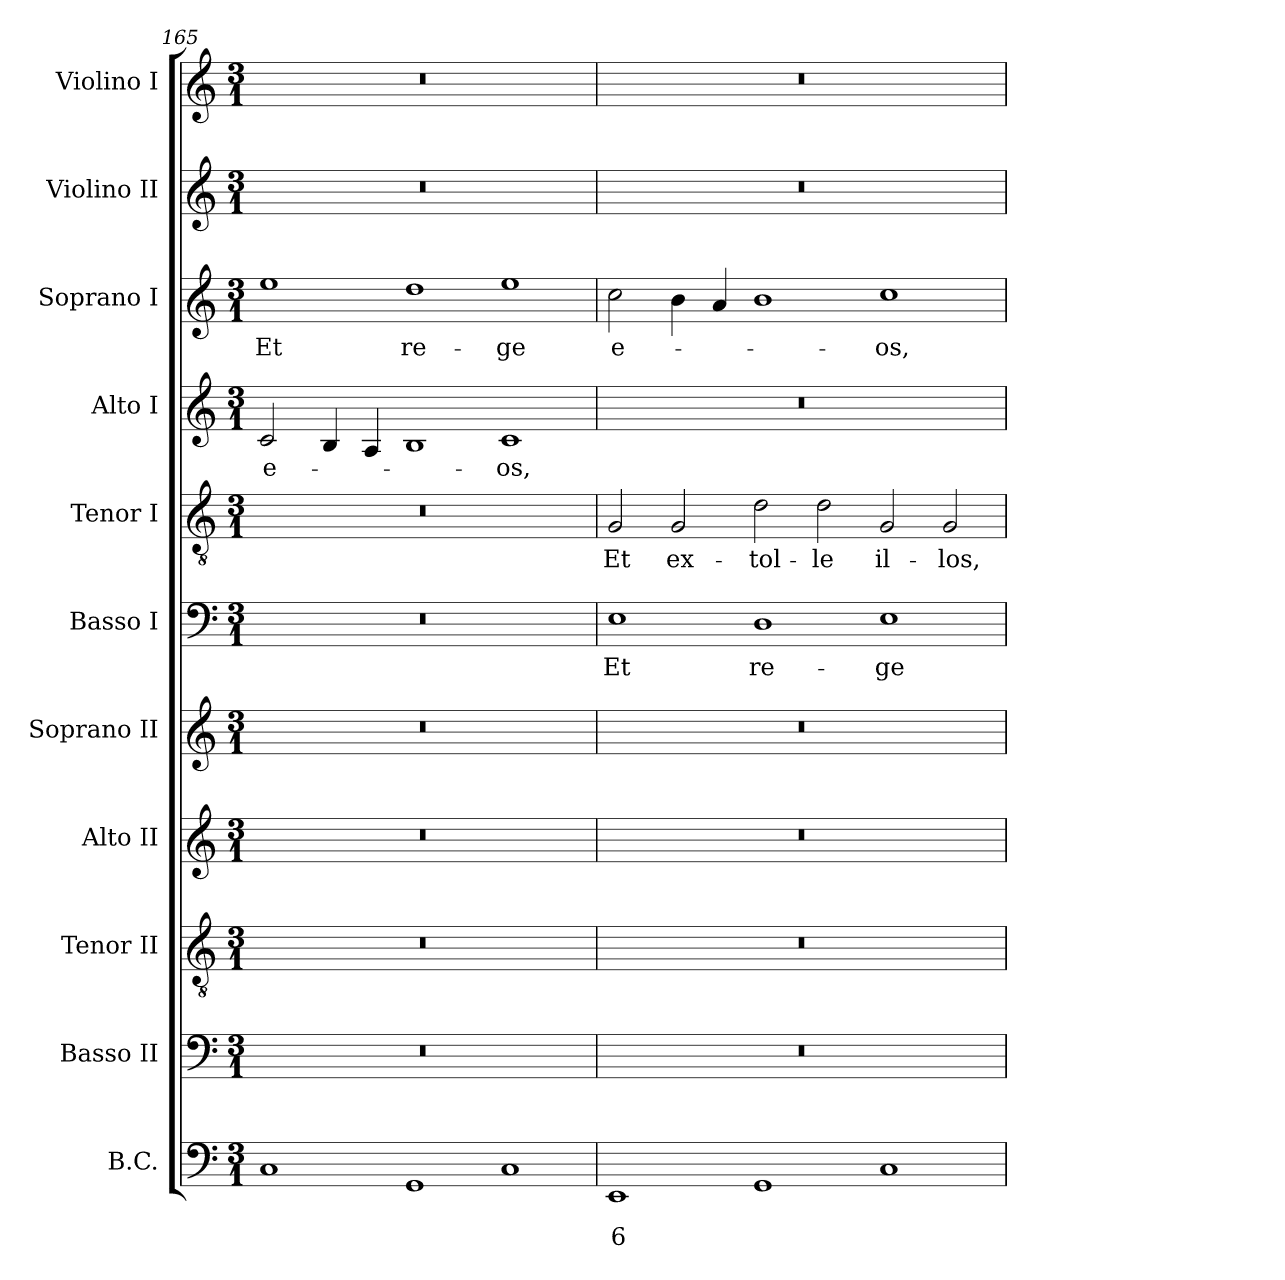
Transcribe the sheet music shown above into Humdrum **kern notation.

**kern	**text	**text	**kern	**kern	**kern	**kern	**kern	**text	**kern	**text	**kern	**text	**kern	**text	**kern	**kern
*part11	*part11	*part11	*part10	*part9	*part8	*part7	*part6	*part6	*part5	*part5	*part4	*part4	*part3	*part3	*part2	*part1
*staff11	*staff11	*staff11	*staff10	*staff9	*staff8	*staff7	*staff6	*staff6	*staff5	*staff5	*staff4	*staff4	*staff3	*staff3	*staff2	*staff1
*I"B.C.	*	*	*I"Basso II	*I"Tenor II	*I"Alto II	*I"Soprano II	*I"Basso I	*	*I"Tenor I	*	*I"Alto I	*	*I"Soprano I	*	*I"Violino II	*I"Violino I
*I'BC	*	*	*I'B 2	*I'T 2	*I'A 2	*I'S 2	*I'B 1	*	*I'T 1	*	*I'A 1	*	*I'S 1	*	*I'Vln. II	*I'Vln. I
*clefF4	*	*	*clefF4	*clefGv2	*clefG2	*clefG2	*clefF4	*	*clefGv2	*	*clefG2	*	*clefG2	*	*clefG2	*clefG2
*k[]	*	*	*k[]	*k[]	*k[]	*k[]	*k[]	*	*k[]	*	*k[]	*	*k[]	*	*k[]	*k[]
*C:	*	*	*C:	*C:	*C:	*C:	*C:	*	*C:	*	*C:	*	*C:	*	*C:	*C:
*M3/1	*	*	*M3/1	*M3/1	*M3/1	*M3/1	*M3/1	*	*M3/1	*	*M3/1	*	*M3/1	*	*M3/1	*M3/1
=165	=165	=165	=165	=165	=165	=165	=165	=165	=165	=165	=165	=165	=165	=165	=165	=165
!	!	!	!	!	!	!	!	!	!	!	!	!LO:LY:b	!	!	!	!
!	!	!	!	!	!	!	!	!	!	!	!	!	!	!LO:LY:b	!	!
1C	.	.	0.r	0.r	0.r	0.r	0.r	.	0.r	.	2c/	e-	1ee	Et	0.r	0.r
.	.	.	.	.	.	.	.	.	.	.	4B/	.	.	.	.	.
.	.	.	.	.	.	.	.	.	.	.	4A/	.	.	.	.	.
!	!	!	!	!	!	!	!	!	!	!	!	!	!	!LO:LY:b	!	!
1GG	.	.	.	.	.	.	.	.	.	.	1B	.	1dd	re-	.	.
!	!	!	!	!	!	!	!	!	!	!	!	!LO:LY:b	!	!	!	!
!	!	!	!	!	!	!	!	!	!	!	!	!	!	!LO:LY:b	!	!
1C	.	.	.	.	.	.	.	.	.	.	1c	-os,	1ee	-ge	.	.
=166	=166	=166	=166	=166	=166	=166	=166	=166	=166	=166	=166	=166	=166	=166	=166	=166
!	!	!LO:LY:b	!	!	!	!	!	!	!	!	!	!	!	!	!	!
!	!	!	!	!	!	!	!	!LO:LY:b	!	!	!	!	!	!	!	!
!	!	!	!	!	!	!	!	!	!	!LO:LY:b	!	!	!	!	!	!
!	!	!	!	!	!	!	!	!	!	!	!	!	!	!LO:LY:b	!	!
1EE	.	6	0.r	0.r	0.r	0.r	1E	Et	2G/	Et	0.r	.	2cc\	e-	0.r	0.r
!	!	!	!	!	!	!	!	!	!	!LO:LY:b	!	!	!	!	!	!
.	.	.	.	.	.	.	.	.	2G/	ex-	.	.	4b\	.	.	.
.	.	.	.	.	.	.	.	.	.	.	.	.	4a/	.	.	.
!	!	!	!	!	!	!	!	!LO:LY:b	!	!	!	!	!	!	!	!
!	!	!	!	!	!	!	!	!	!	!LO:LY:b	!	!	!	!	!	!
1GG	.	.	.	.	.	.	1D	re-	2d\	-tol-	.	.	1b	.	.	.
!	!	!	!	!	!	!	!	!	!	!LO:LY:b	!	!	!	!	!	!
.	.	.	.	.	.	.	.	.	2d\	-le	.	.	.	.	.	.
!	!	!	!	!	!	!	!	!LO:LY:b	!	!	!	!	!	!	!	!
!	!	!	!	!	!	!	!	!	!	!LO:LY:b	!	!	!	!	!	!
!	!	!	!	!	!	!	!	!	!	!	!	!	!	!LO:LY:b	!	!
1C	.	.	.	.	.	.	1E	-ge	2G/	il-	.	.	1cc	-os,	.	.
!	!	!	!	!	!	!	!	!	!	!LO:LY:b	!	!	!	!	!	!
.	.	.	.	.	.	.	.	.	2G/	-los,	.	.	.	.	.	.
=	=	=	=	=	=	=	=	=	=	=	=	=	=	=	=	=
*-	*-	*-	*-	*-	*-	*-	*-	*-	*-	*-	*-	*-	*-	*-	*-	*-
